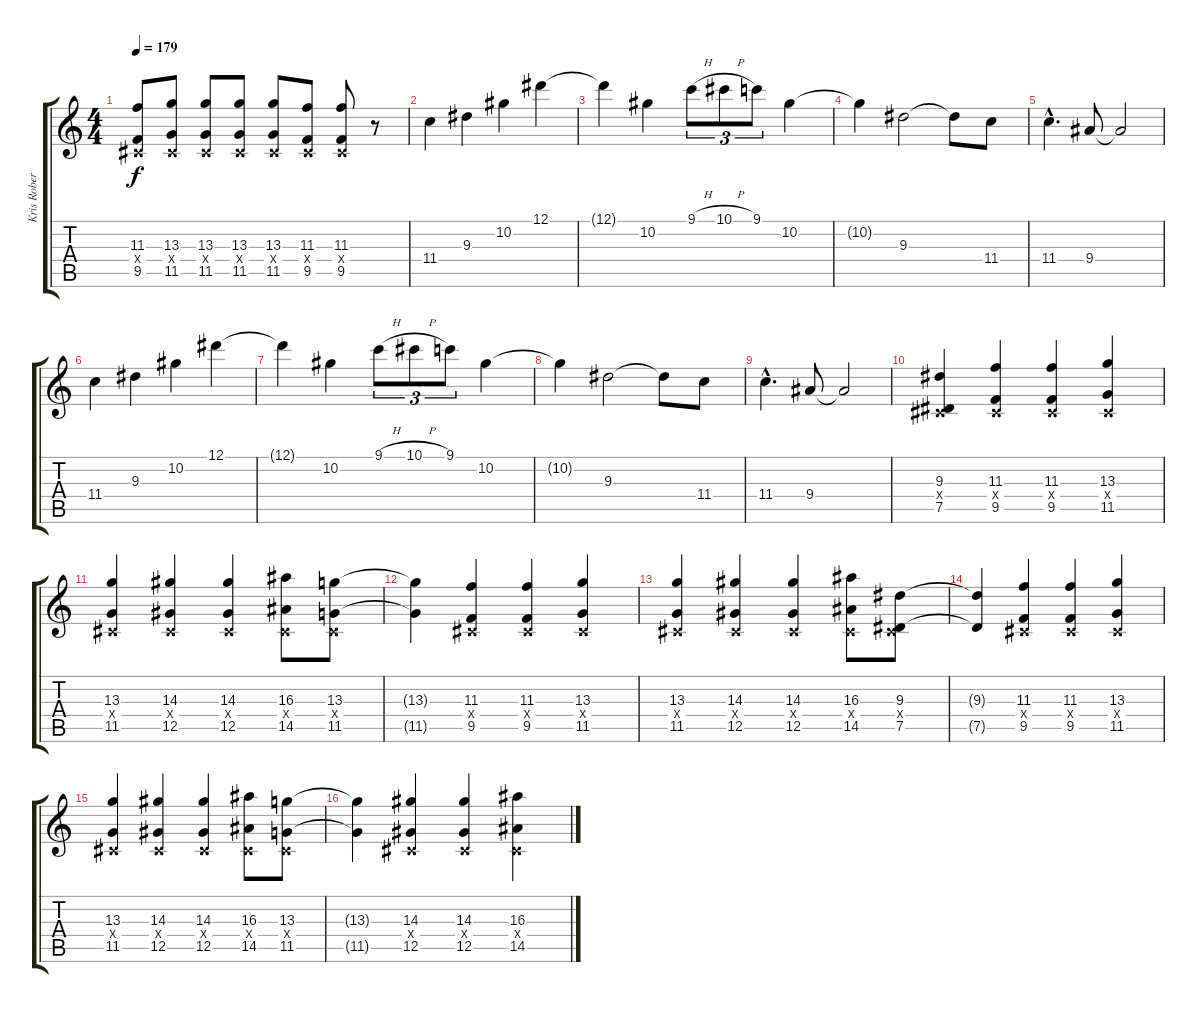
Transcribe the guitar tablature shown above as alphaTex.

\track ("Kris Roberts" "Kris Rober") {instrument overdrivenguitar}
\staff {score tabs}
\tuning (Eb4 Bb3 Gb3 Db3 Ab2 Db2) {hide}
\ts (4 4)
\tempo 179
\clef g2
\ks c
(11.3 0.4{x} 9.5).8{dy f} (13.3 0.4{x} 11.5).8 (13.3 0.4{x} 11.5).8 (13.3 0.4{x} 11.5).8 (13.3 0.4{x} 11.5).8 (11.3 0.4{x} 9.5).8 (11.3 0.4{x} 9.5).8 r.8 |
11.4.4 9.3.4 10.2.4 12.1.4 |
12.1{t}.4 10.2.4 9.1{h}.8{tu (3 2)} 10.1{h}.8{tu (3 2)} 9.1.8{tu (3 2)} 10.2.4 |
10.2{t}.4 9.3.2 9.3{t}.8 11.4.8 |
11.4{hac}.4{d} 9.4.8 9.4{t}.2 |
11.4.4 9.3.4 10.2.4 12.1.4 |
12.1{t}.4 10.2.4 9.1{h}.8{tu (3 2)} 10.1{h}.8{tu (3 2)} 9.1.8{tu (3 2)} 10.2.4 |
10.2{t}.4 9.3.2 9.3{t}.8 11.4.8 |
11.4{hac}.4{d} 9.4.8 9.4{t}.2 |
(9.3 0.4{x} 7.5).4 (11.3 0.4{x} 9.5).4 (11.3 0.4{x} 9.5).4 (13.3 0.4{x} 11.5).4 |
(13.3 0.4{x} 11.5).4 (14.3 0.4{x} 12.5).4 (14.3 0.4{x} 12.5).4 (16.3 0.4{x} 14.5).8 (13.3 0.4{x} 11.5).8 |
(13.3{t} 11.5{t}).4 (11.3 0.4{x} 9.5).4 (11.3 0.4{x} 9.5).4 (13.3 0.4{x} 11.5).4 |
(13.3 0.4{x} 11.5).4 (14.3 0.4{x} 12.5).4 (14.3 0.4{x} 12.5).4 (16.3 0.4{x} 14.5).8 (9.3 0.4{x} 7.5).8 |
(9.3{t} 7.5{t}).4 (11.3 0.4{x} 9.5).4 (11.3 0.4{x} 9.5).4 (13.3 0.4{x} 11.5).4 |
(13.3 0.4{x} 11.5).4 (14.3 0.4{x} 12.5).4 (14.3 0.4{x} 12.5).4 (16.3 0.4{x} 14.5).8 (13.3 0.4{x} 11.5).8 |
(13.3{t} 11.5{t}).4 (14.3 0.4{x} 12.5).4 (14.3 0.4{x} 12.5).4 (16.3 0.4{x} 14.5).4
